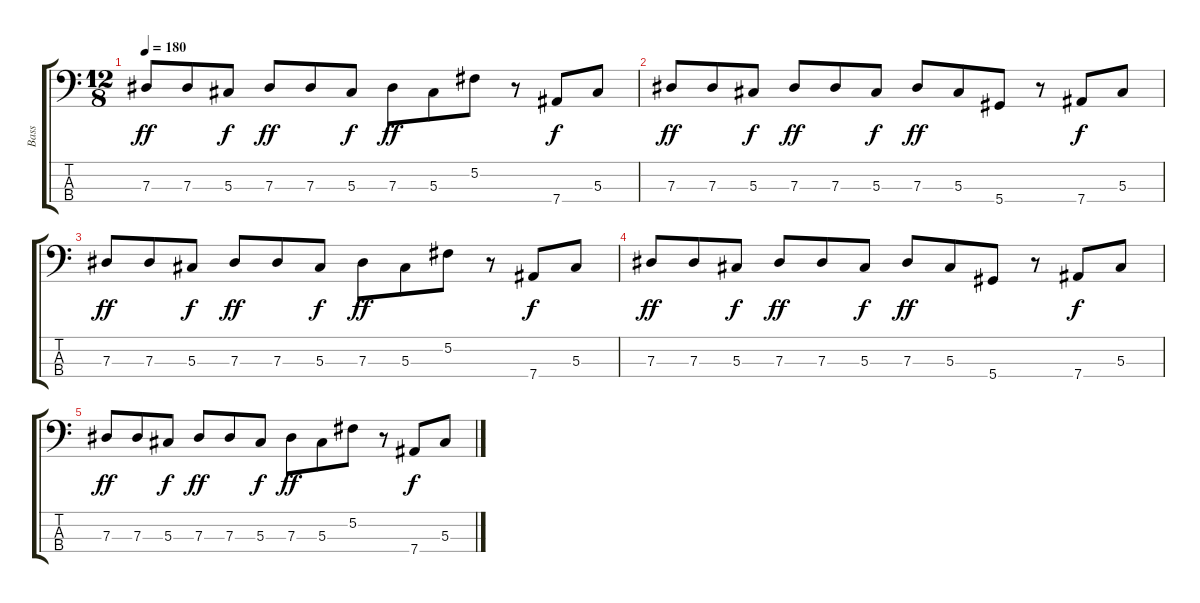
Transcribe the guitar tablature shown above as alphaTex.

\track ("Bass" "Bass") {instrument electricbassfinger}
\staff {score tabs}
\tuning (Gb2 Db2 Ab1 Eb1) {hide}
\ts (12 8)
\tempo 180
\clef f4
\ks c
7.3.8{dy ff} 7.3.8 5.3.8{dy f} 7.3.8{dy ff} 7.3.8 5.3.8{dy f} 7.3.8{dy ff} 5.3.8 5.2.8 r.8 7.4.8{dy f} 5.3.8 |
7.3.8{dy ff} 7.3.8 5.3.8{dy f} 7.3.8{dy ff} 7.3.8 5.3.8{dy f} 7.3.8{dy ff} 5.3.8 5.4.8 r.8 7.4.8{dy f} 5.3.8 |
7.3.8{dy ff} 7.3.8 5.3.8{dy f} 7.3.8{dy ff} 7.3.8 5.3.8{dy f} 7.3.8{dy ff} 5.3.8 5.2.8 r.8 7.4.8{dy f} 5.3.8 |
7.3.8{dy ff} 7.3.8 5.3.8{dy f} 7.3.8{dy ff} 7.3.8 5.3.8{dy f} 7.3.8{dy ff} 5.3.8 5.4.8 r.8 7.4.8{dy f} 5.3.8 |
7.3.8{dy ff} 7.3.8 5.3.8{dy f} 7.3.8{dy ff} 7.3.8 5.3.8{dy f} 7.3.8{dy ff} 5.3.8 5.2.8 r.8 7.4.8{dy f} 5.3.8
